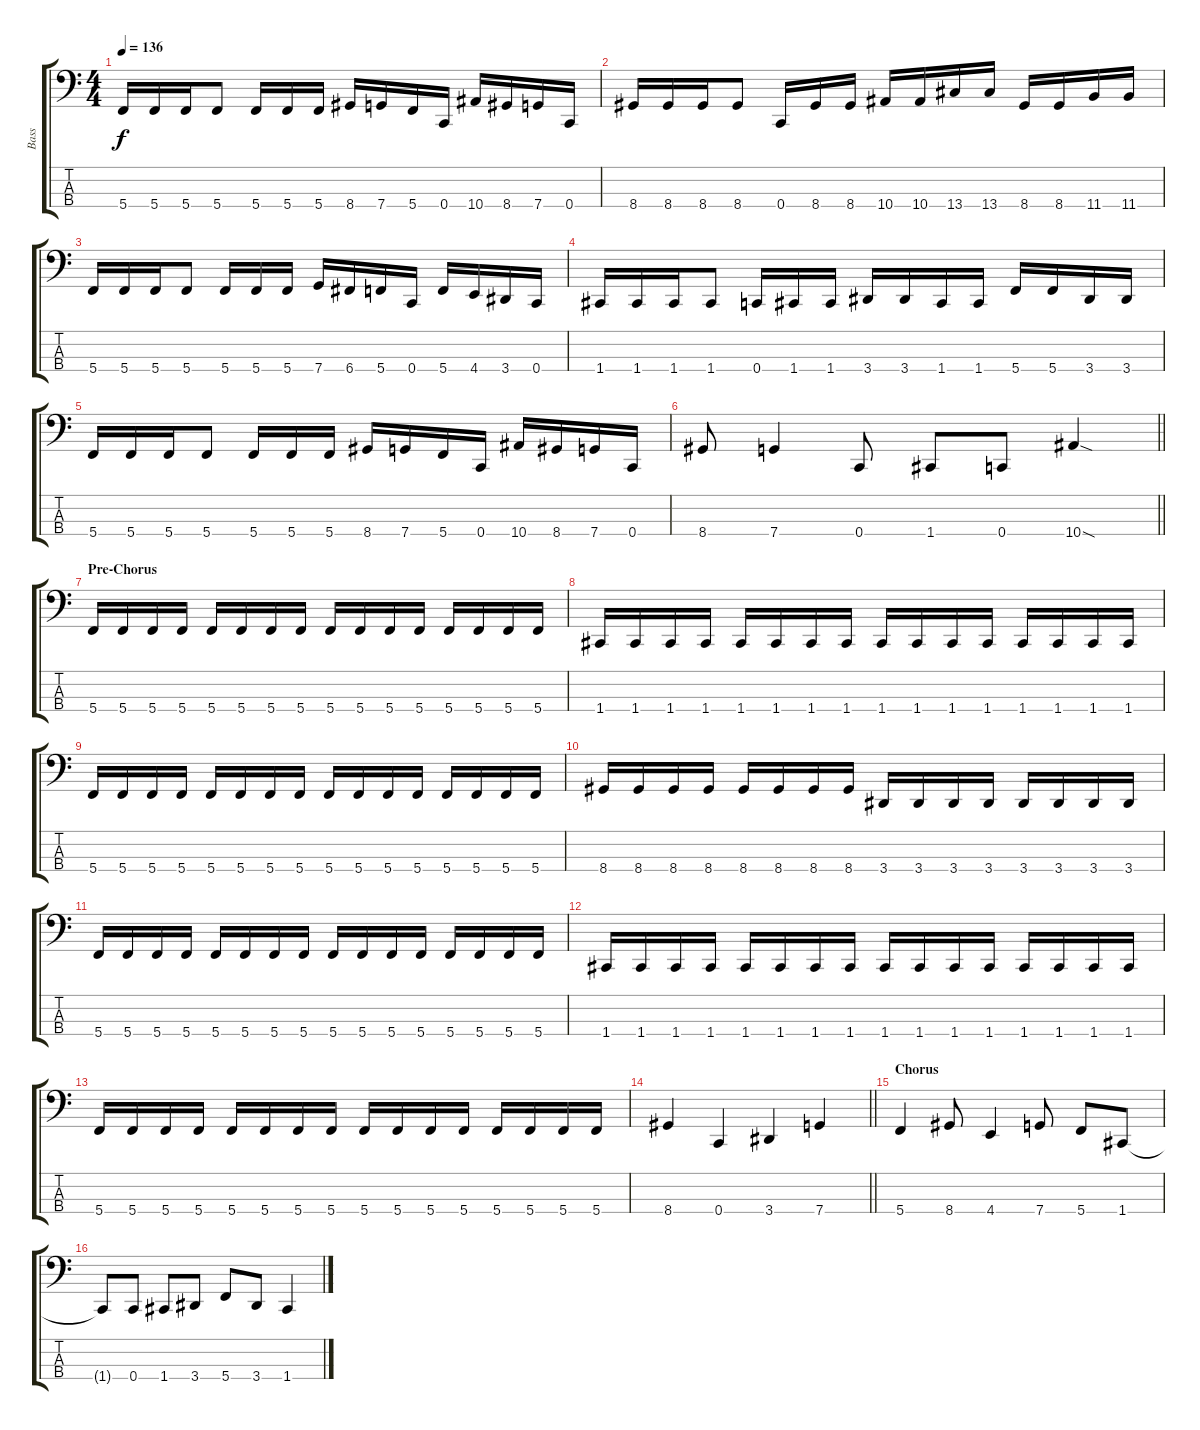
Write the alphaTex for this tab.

\track ("Bass" "Bass") {instrument electricbassfinger}
\staff {score tabs}
\tuning (F2 C2 G1 C1) {hide}
\ts (4 4)
\tempo 136
\clef f4
\ks c
5.4.16{dy f} 5.4.16 5.4.16 5.4.8 5.4.16 5.4.16 5.4.16 8.4.16 7.4.16 5.4.16 0.4.16 10.4.16 8.4.16 7.4.16 0.4.16 |
8.4.16 8.4.16 8.4.16 8.4.8 0.4.16 8.4.16 8.4.16 10.4.16 10.4.16 13.4.16 13.4.16 8.4.16 8.4.16 11.4.16 11.4.16 |
5.4.16 5.4.16 5.4.16 5.4.8 5.4.16 5.4.16 5.4.16 7.4.16 6.4.16 5.4.16 0.4.16 5.4.16 4.4.16 3.4.16 0.4.16 |
1.4.16 1.4.16 1.4.16 1.4.8 0.4.16 1.4.16 1.4.16 3.4.16 3.4.16 1.4.16 1.4.16 5.4.16 5.4.16 3.4.16 3.4.16 |
5.4.16 5.4.16 5.4.16 5.4.8 5.4.16 5.4.16 5.4.16 8.4.16 7.4.16 5.4.16 0.4.16 10.4.16 8.4.16 7.4.16 0.4.16 |
\barLineRight lightlight
8.4.8 7.4.4 0.4.8 1.4.8 0.4.8 10.4{sod}.4 |
\section ("" "Pre-Chorus")
5.4.16 5.4.16 5.4.16 5.4.16 5.4.16 5.4.16 5.4.16 5.4.16 5.4.16 5.4.16 5.4.16 5.4.16 5.4.16 5.4.16 5.4.16 5.4.16 |
1.4.16 1.4.16 1.4.16 1.4.16 1.4.16 1.4.16 1.4.16 1.4.16 1.4.16 1.4.16 1.4.16 1.4.16 1.4.16 1.4.16 1.4.16 1.4.16 |
5.4.16 5.4.16 5.4.16 5.4.16 5.4.16 5.4.16 5.4.16 5.4.16 5.4.16 5.4.16 5.4.16 5.4.16 5.4.16 5.4.16 5.4.16 5.4.16 |
8.4.16 8.4.16 8.4.16 8.4.16 8.4.16 8.4.16 8.4.16 8.4.16 3.4.16 3.4.16 3.4.16 3.4.16 3.4.16 3.4.16 3.4.16 3.4.16 |
5.4.16 5.4.16 5.4.16 5.4.16 5.4.16 5.4.16 5.4.16 5.4.16 5.4.16 5.4.16 5.4.16 5.4.16 5.4.16 5.4.16 5.4.16 5.4.16 |
1.4.16 1.4.16 1.4.16 1.4.16 1.4.16 1.4.16 1.4.16 1.4.16 1.4.16 1.4.16 1.4.16 1.4.16 1.4.16 1.4.16 1.4.16 1.4.16 |
5.4.16 5.4.16 5.4.16 5.4.16 5.4.16 5.4.16 5.4.16 5.4.16 5.4.16 5.4.16 5.4.16 5.4.16 5.4.16 5.4.16 5.4.16 5.4.16 |
\barLineRight lightlight
8.4.4 0.4.4 3.4.4 7.4.4 |
\section ("" "Chorus")
5.4.4 8.4.8 4.4.4 7.4.8 5.4.8 1.4.8 |
1.4{t}.8 0.4.8 1.4.8 3.4.8 5.4.8 3.4.8 1.4.4
